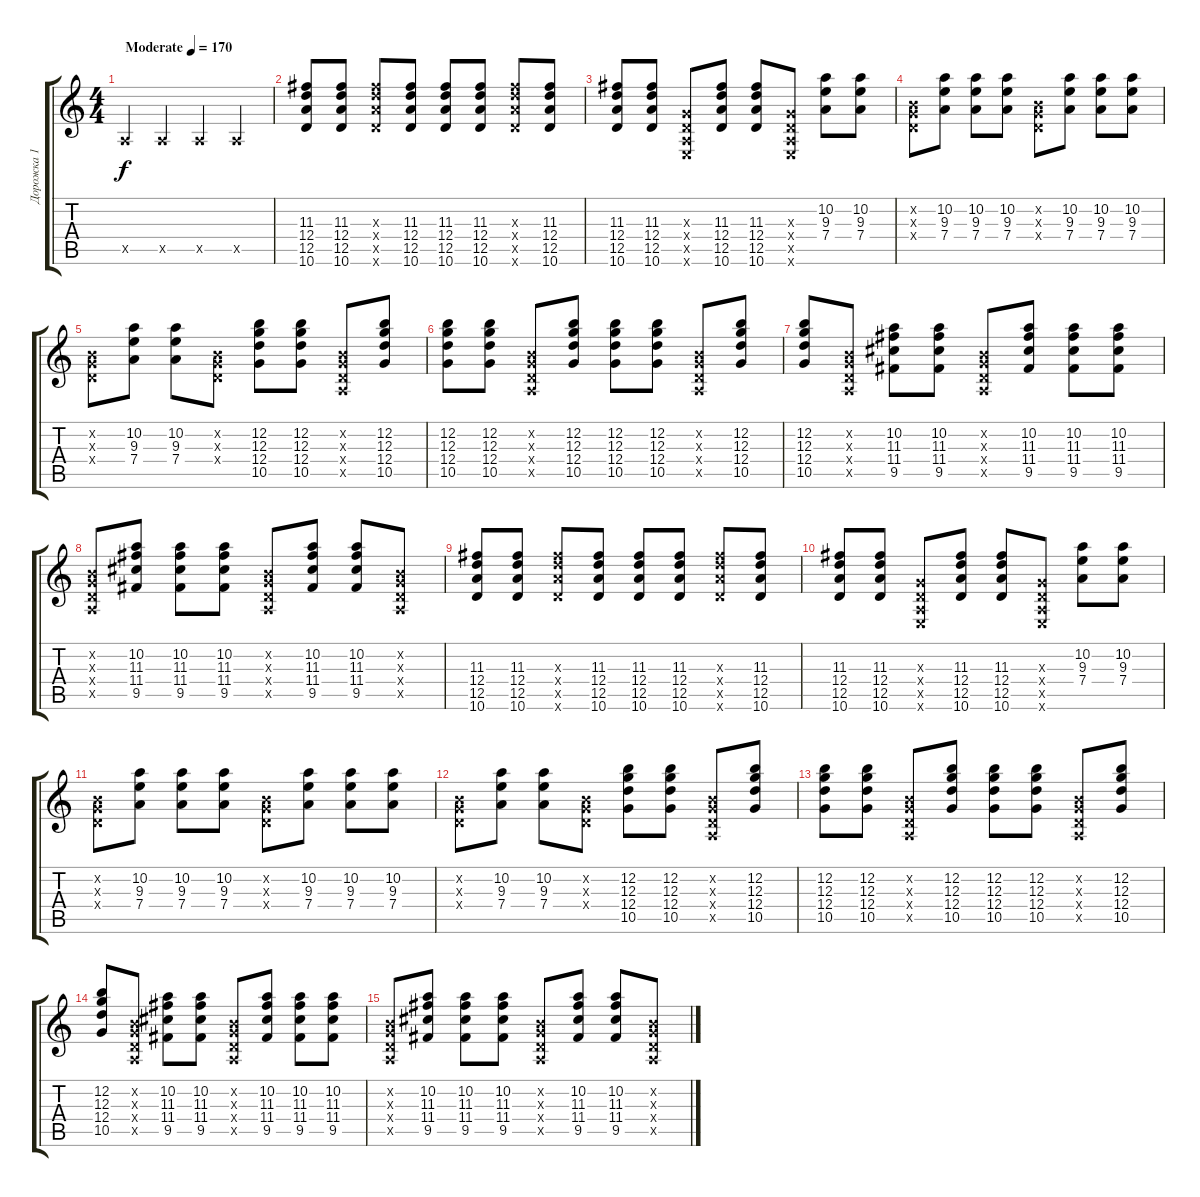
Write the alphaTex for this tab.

\track ("Дорожка 1" "Дорожка 1") {instrument acousticguitarsteel}
\staff {score tabs}
\tuning (E4 B3 G3 D3 A2 E2) {hide}
\ts (4 4)
\tempo (170 "Moderate")
\clef g2
\ks c
0.5{x}.4{dy f instrument acousticguitarsteel} 0.5{x}.4 0.5{x}.4 0.5{x}.4 |
(11.3 12.4 12.5 10.6).8 (11.3 12.4 12.5 10.6).8 (11.3{x} 12.4{x} 12.5{x} 10.6{x}).8 (11.3 12.4 12.5 10.6).8 (11.3 12.4 12.5 10.6).8 (11.3 12.4 12.5 10.6).8 (11.3{x} 12.4{x} 12.5{x} 10.6{x}).8 (11.3 12.4 12.5 10.6).8 |
(11.3 12.4 12.5 10.6).8 (11.3 12.4 12.5 10.6).8 (0.3{x} 0.4{x} 0.5{x} 0.6{x}).8 (11.3 12.4 12.5 10.6).8 (11.3 12.4 12.5 10.6).8 (0.3{x} 0.4{x} 0.5{x} 0.6{x}).8 (10.2 9.3 7.4).8 (10.2 9.3 7.4).8 |
(0.2{x} 0.3{x} 0.4{x}).8 (10.2 9.3 7.4).8 (10.2 9.3 7.4).8 (10.2 9.3 7.4).8 (0.2{x} 0.3{x} 0.4{x}).8 (10.2 9.3 7.4).8 (10.2 9.3 7.4).8 (10.2 9.3 7.4).8 |
(0.2{x} 0.3{x} 0.4{x}).8 (10.2 9.3 7.4).8 (10.2 9.3 7.4).8 (0.2{x} 0.3{x} 0.4{x}).8 (12.2 12.3 12.4 10.5).8 (12.2 12.3 12.4 10.5).8 (0.2{x} 0.3{x} 0.4{x} 0.5{x}).8 (12.2 12.3 12.4 10.5).8 |
(12.2 12.3 12.4 10.5).8 (12.2 12.3 12.4 10.5).8 (0.2{x} 0.3{x} 0.4{x} 0.5{x}).8 (12.2 12.3 12.4 10.5).8 (12.2 12.3 12.4 10.5).8 (12.2 12.3 12.4 10.5).8 (0.2{x} 0.3{x} 0.4{x} 0.5{x}).8 (12.2 12.3 12.4 10.5).8 |
(12.2 12.3 12.4 10.5).8 (0.2{x} 0.3{x} 0.4{x} 0.5{x}).8 (10.2 11.3 11.4 9.5).8 (10.2 11.3 11.4 9.5).8 (0.2{x} 0.3{x} 0.4{x} 0.5{x}).8 (10.2 11.3 11.4 9.5).8 (10.2 11.3 11.4 9.5).8 (10.2 11.3 11.4 9.5).8 |
(0.2{x} 0.3{x} 0.4{x} 0.5{x}).8 (10.2 11.3 11.4 9.5).8 (10.2 11.3 11.4 9.5).8 (10.2 11.3 11.4 9.5).8 (0.2{x} 0.3{x} 0.4{x} 0.5{x}).8 (10.2 11.3 11.4 9.5).8 (10.2 11.3 11.4 9.5).8 (0.2{x} 0.3{x} 0.4{x} 0.5{x}).8 |
(11.3 12.4 12.5 10.6).8 (11.3 12.4 12.5 10.6).8 (11.3{x} 12.4{x} 12.5{x} 10.6{x}).8 (11.3 12.4 12.5 10.6).8 (11.3 12.4 12.5 10.6).8 (11.3 12.4 12.5 10.6).8 (11.3{x} 12.4{x} 12.5{x} 10.6{x}).8 (11.3 12.4 12.5 10.6).8 |
(11.3 12.4 12.5 10.6).8 (11.3 12.4 12.5 10.6).8 (0.3{x} 0.4{x} 0.5{x} 0.6{x}).8 (11.3 12.4 12.5 10.6).8 (11.3 12.4 12.5 10.6).8 (0.3{x} 0.4{x} 0.5{x} 0.6{x}).8 (10.2 9.3 7.4).8 (10.2 9.3 7.4).8 |
(0.2{x} 0.3{x} 0.4{x}).8 (10.2 9.3 7.4).8 (10.2 9.3 7.4).8 (10.2 9.3 7.4).8 (0.2{x} 0.3{x} 0.4{x}).8 (10.2 9.3 7.4).8 (10.2 9.3 7.4).8 (10.2 9.3 7.4).8 |
(0.2{x} 0.3{x} 0.4{x}).8 (10.2 9.3 7.4).8 (10.2 9.3 7.4).8 (0.2{x} 0.3{x} 0.4{x}).8 (12.2 12.3 12.4 10.5).8 (12.2 12.3 12.4 10.5).8 (0.2{x} 0.3{x} 0.4{x} 0.5{x}).8 (12.2 12.3 12.4 10.5).8 |
(12.2 12.3 12.4 10.5).8 (12.2 12.3 12.4 10.5).8 (0.2{x} 0.3{x} 0.4{x} 0.5{x}).8 (12.2 12.3 12.4 10.5).8 (12.2 12.3 12.4 10.5).8 (12.2 12.3 12.4 10.5).8 (0.2{x} 0.3{x} 0.4{x} 0.5{x}).8 (12.2 12.3 12.4 10.5).8 |
(12.2 12.3 12.4 10.5).8 (0.2{x} 0.3{x} 0.4{x} 0.5{x}).8 (10.2 11.3 11.4 9.5).8 (10.2 11.3 11.4 9.5).8 (0.2{x} 0.3{x} 0.4{x} 0.5{x}).8 (10.2 11.3 11.4 9.5).8 (10.2 11.3 11.4 9.5).8 (10.2 11.3 11.4 9.5).8 |
(0.2{x} 0.3{x} 0.4{x} 0.5{x}).8 (10.2 11.3 11.4 9.5).8 (10.2 11.3 11.4 9.5).8 (10.2 11.3 11.4 9.5).8 (0.2{x} 0.3{x} 0.4{x} 0.5{x}).8 (10.2 11.3 11.4 9.5).8 (10.2 11.3 11.4 9.5).8 (0.2{x} 0.3{x} 0.4{x} 0.5{x}).8
